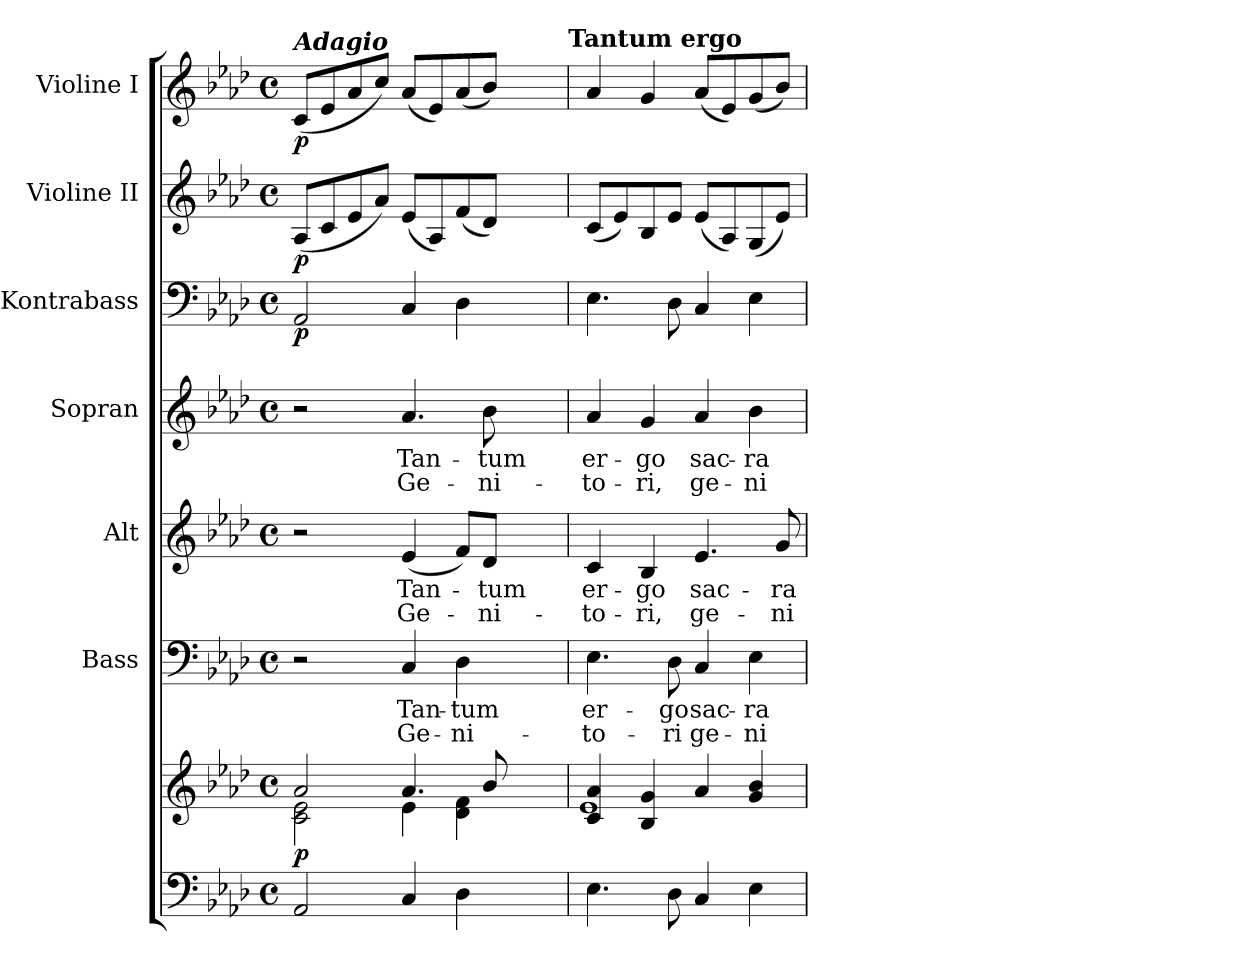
**kern	**kern	**dynam	**kern	**text	**text	**kern	**text	**text	**kern	**text	**text	**kern	**dynam	**kern	**dynam	**kern	**dynam
*part7	*part7	*part7	*part6	*part6	*part6	*part5	*part5	*part5	*part4	*part4	*part4	*part3	*part3	*part2	*part2	*part1	*part1
*staff8	*staff7	*staff7/8	*staff6	*staff6	*staff6	*staff5	*staff5	*staff5	*staff4	*staff4	*staff4	*staff3	*staff3	*staff2	*staff2	*staff1	*staff1
*	*	*	*I"Bass	*	*	*I"Alt	*	*	*I"Sopran	*	*	*I"Kontrabass	*	*I"Violine II	*	*I"Violine I	*
*	*	*	*I'B.	*	*	*I'A.	*	*	*I'S.	*	*	*I'Kb.	*	*I'Vl. II	*	*I'Vl. I	*
*clefF4	*clefG2	*	*clefF4	*	*	*clefG2	*	*	*clefG2	*	*	*clefF4	*	*clefG2	*	*clefG2	*
*	*	*	*	*	*	*	*	*	*	*	*	*ITrd7c12	*	*	*	*	*
*k[b-e-a-d-]	*k[b-e-a-d-]	*	*k[b-e-a-d-]	*	*	*k[b-e-a-d-]	*	*	*k[b-e-a-d-]	*	*	*k[b-e-a-d-]	*	*k[b-e-a-d-]	*	*k[b-e-a-d-]	*
*A-:	*A-:	*	*A-:	*	*	*A-:	*	*	*A-:	*	*	*A-:	*	*A-:	*	*A-:	*
*M4/4	*M4/4	*	*M4/4	*	*	*M4/4	*	*	*M4/4	*	*	*M4/4	*	*M4/4	*	*M4/4	*
*met(c)	*met(c)	*	*met(c)	*	*	*met(c)	*	*	*met(c)	*	*	*met(c)	*	*met(c)	*	*met(c)	*
=1	=1	=1	=1	=1	=1	=1	=1	=1	=1	=1	=1	=1	=1	=1	=1	=1	=1
*	*^	*	*	*	*	*	*	*	*	*	*	*	*	*	*	*	*
!	!	!	!	!	!	!	!	!	!	!	!	!	!	!	!	!	!LO:TX:a:Bi:t=Adagio	!
!	!	!	!LO:DY:b	!	!	!	!	!	!	!	!	!	!	!LO:DY:b	!	!LO:DY:b	!	!LO:DY:b
2AA-/	2a-/	2c\ 2e-\	p	2r	.	.	2r	.	.	2r	.	.	2AAA-/	p	(<8A-/L	p	(<8c/L	p
.	.	.	.	.	.	.	.	.	.	.	.	.	.	.	8c/	.	8e-/	.
.	.	.	.	.	.	.	.	.	.	.	.	.	.	.	8e-/	.	8a-/	.
.	.	.	.	.	.	.	.	.	.	.	.	.	.	.	8a-/J)	.	8cc/J)	.
!	!	!	!	!	!LO:LY:b	!LO:LY:b	!	!LO:LY:b	!LO:LY:b	!	!LO:LY:b	!LO:LY:b	!	!	!	!	!	!
4C/	4.a-/	4e-\	.	4C/	Tan-	Ge-	(<4e-/	Tan-	Ge-	4.a-/	Tan-	Ge-	4CC/	.	(<8e-/L	.	(<8a-/L	.
.	.	.	.	.	.	.	.	.	.	.	.	.	.	.	8A-/)	.	8e-/)	.
!	!	!	!	!	!LO:LY:b	!LO:LY:b	!	!	!	!	!	!	!	!	!	!	!	!
4D-\	.	4d-\ 4f\	.	4D-\	-tum	-ni-	8f/L)	.	.	.	.	.	4DD-\	.	(<8f/	.	(<8a-/	.
!	!	!	!	!	!	!	!	!LO:LY:b	!LO:LY:b	!	!LO:LY:b	!LO:LY:b	!	!	!	!	!	!
.	8b-/	.	.	.	.	.	8d-/J	-tum	-ni-	8b-\	-tum	-ni-	.	.	8d-/J)	.	8b-/J)	.
4..ryy	4..ryy	4..ryy	.	4..ryy	.	.	4..ryy	.	.	4..ryy	.	.	4..ryy	.	4..ryy	.	4..ryy	.
!	!	!	!	!	!	!	!	!	!	!	!	!	!	!	!	!	!LO:TX:a:B:t=Tantum ergo	!
=2	=2	=2	=2	=2	=2	=2	=2	=2	=2	=2	=2	=2	=2	=2	=2	=2	=2	=2
!	!	!	!	!	!LO:LY:b	!LO:LY:b	!	!LO:LY:b	!LO:LY:b	!	!LO:LY:b	!LO:LY:b	!	!	!	!	!	!
4.E-\	4c/ 4a-/	1e-	.	4.E-\	er-	-to-	4c/	er-	-to-	4a-/	er-	-to-	4.EE-\	.	(<8c/L	.	4a-/	.
.	.	.	.	.	.	.	.	.	.	.	.	.	.	.	8e-/)	.	.	.
!	!	!	!	!	!	!	!	!LO:LY:b	!LO:LY:b	!	!LO:LY:b	!LO:LY:b	!	!	!	!	!	!
.	4B-/ 4g/	.	.	.	.	.	4B-/	-go	-ri,	4g/	-go	-ri,	.	.	8B-/	.	4g/	.
!	!	!	!	!	!LO:LY:b	!LO:LY:b	!	!	!	!	!	!	!	!	!	!	!	!
8D-\	.	.	.	8D-\	-go	-ri	.	.	.	.	.	.	8DD-\	.	8e-/J	.	.	.
!	!	!	!	!	!LO:LY:b	!LO:LY:b	!	!LO:LY:b	!LO:LY:b	!	!LO:LY:b	!LO:LY:b	!	!	!	!	!	!
4C/	4a-/	.	.	4C/	sac-	ge-	4.e-/	sac-	ge-	4a-/	sac-	ge-	4CC/	.	(<8e-/L	.	(<8a-/L	.
.	.	.	.	.	.	.	.	.	.	.	.	.	.	.	8A-/)	.	8e-/)	.
!	!	!	!	!	!LO:LY:b	!LO:LY:b	!	!	!	!	!LO:LY:b	!LO:LY:b	!	!	!	!	!	!
4E-\	4g/ 4b-/	.	.	4E-\	-ra-	-ni-	.	.	.	4b-\	-ra-	-ni-	4EE-\	.	(<8G/	.	(<8g/	.
!	!	!	!	!	!	!	!	!LO:LY:b	!LO:LY:b	!	!	!	!	!	!	!	!	!
.	.	.	.	.	.	.	8g/	-ra-	-ni-	.	.	.	.	.	8e-/J)	.	8b-/J)	.
*	*v	*v	*	*	*	*	*	*	*	*	*	*	*	*	*	*	*	*
=	=	=	=	=	=	=	=	=	=	=	=	=	=	=	=	=	=
*-	*-	*-	*-	*-	*-	*-	*-	*-	*-	*-	*-	*-	*-	*-	*-	*-	*-
